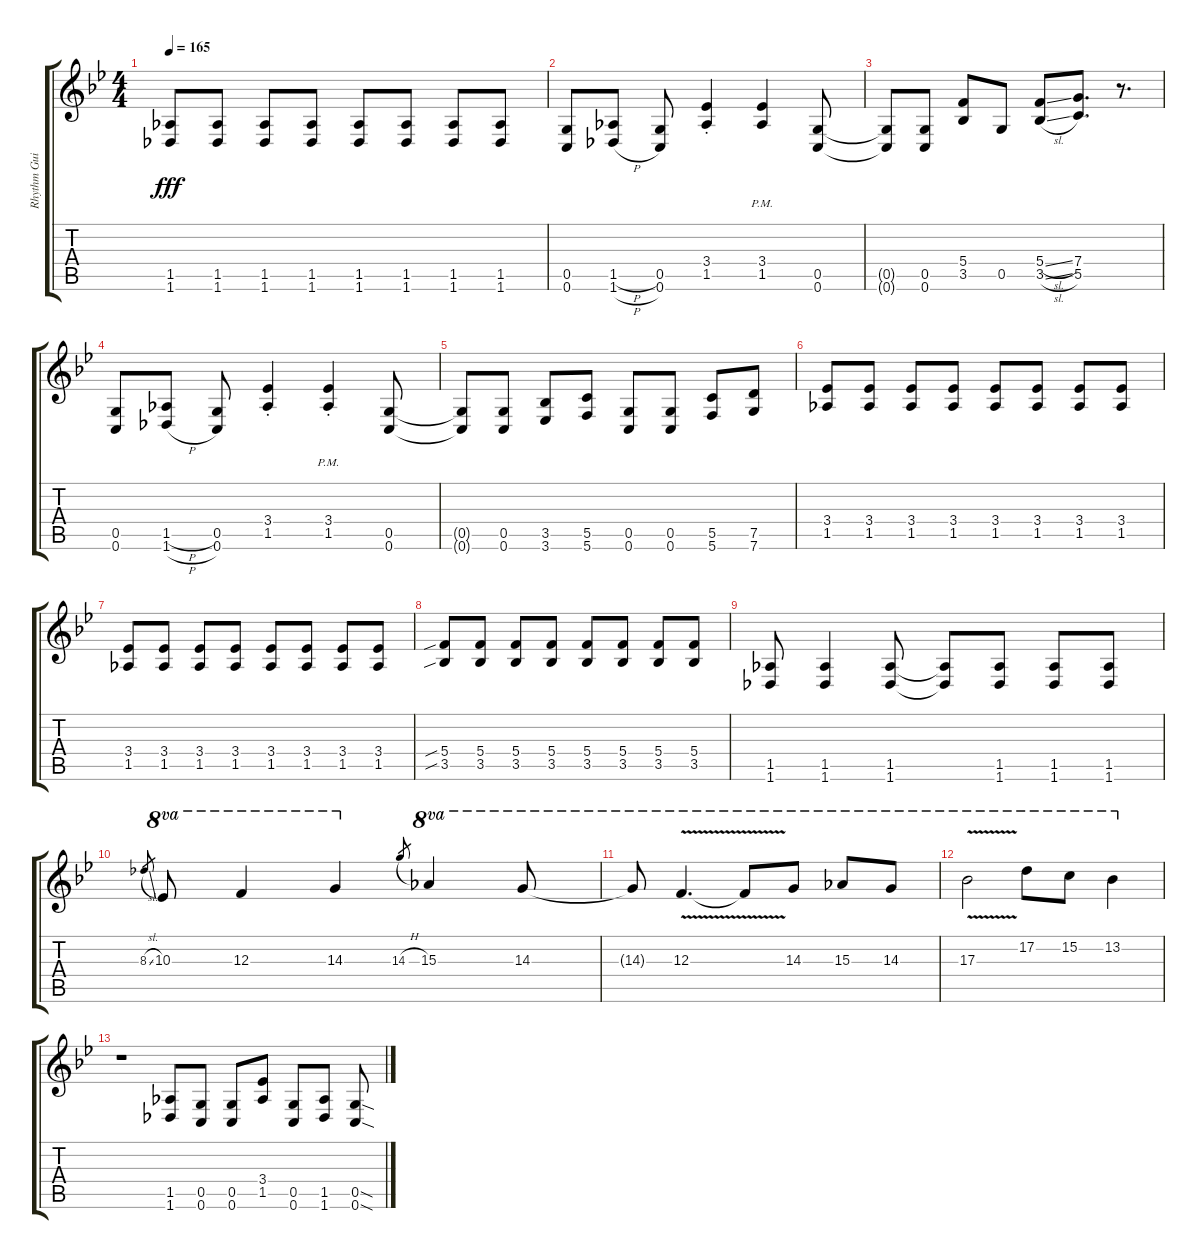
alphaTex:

\track ("Rhythm Guitar" "Rhythm Gui") {instrument distortionguitar}
\staff {score tabs}
\tuning (D4 A3 F3 C3 G2 C2) {hide}
\ts (4 4)
\tempo 165
\clef g2
\ks bb
(1.5 1.6).8{dy fff} (1.5 1.6).8 (1.5 1.6).8 (1.5 1.6).8 (1.5 1.6).8 (1.5 1.6).8 (1.5 1.6).8 (1.5 1.6).8 |
(0.5 0.6).8 (1.5{h} 1.6{h}).8 (0.5 0.6).8 (3.4{st} 1.5{st}).4 (3.4{pm} 1.5{pm}).4 (0.5 0.6).8 |
(0.5{t} 0.6{t}).8 (0.5 0.6).8 (5.4 3.5).8 0.5.8 (5.4{sl} 3.5{sl}).8 (7.4 5.5).8{d} r.8{d} |
(0.5 0.6).8 (1.5{h} 1.6{h}).8 (0.5 0.6).8 (3.4{st} 1.5{st}).4 (3.4{pm st} 1.5{pm st}).4 (0.5 0.6).8 |
(0.5{t} 0.6{t}).8 (0.5 0.6).8 (3.5 3.6).8 (5.5 5.6).8 (0.5 0.6).8 (0.5 0.6).8 (5.5 5.6).8 (7.5 7.6).8 |
(3.4 1.5).8 (3.4 1.5).8 (3.4 1.5).8 (3.4 1.5).8 (3.4 1.5).8 (3.4 1.5).8 (3.4 1.5).8 (3.4 1.5).8 |
(3.4 1.5).8 (3.4 1.5).8 (3.4 1.5).8 (3.4 1.5).8 (3.4 1.5).8 (3.4 1.5).8 (3.4 1.5).8 (3.4 1.5).8 |
(5.4{sib} 3.5{sib}).8 (5.4 3.5).8 (5.4 3.5).8 (5.4 3.5).8 (5.4 3.5).8 (5.4 3.5).8 (5.4 3.5).8 (5.4 3.5).8 |
(1.5 1.6).8 (1.5 1.6).4 (1.5 1.6).8 (1.5{t} 1.6{t}).8 (1.5 1.6).8 (1.5 1.6).8 (1.5 1.6).8 |
8.3{sl}.8{gr} 10.3.8{ot 8va} 12.3.4{ot 8va} 14.3.4{ot 8va} 14.3{h}.8{gr} 15.3.4{ot 8va} 14.3.8{ot 8va} |
14.3{t}.8{ot 8va} 12.3{v}.4{d ot 8va} 12.3{t}.8{ot 8va} 14.3.8{ot 8va} 15.3.8{ot 8va} 14.3.8{ot 8va} |
17.3{v}.2{ot 8va} 17.2.8{ot 8va} 15.2.8{ot 8va} 13.2.4{ot 8va} |
r.1 (1.5 1.6).8 (0.5 0.6).8 (0.5 0.6).8 (3.4 1.5).8 (0.5 0.6).8 (1.5 1.6).8 (0.5{sod} 0.6{sod}).8
